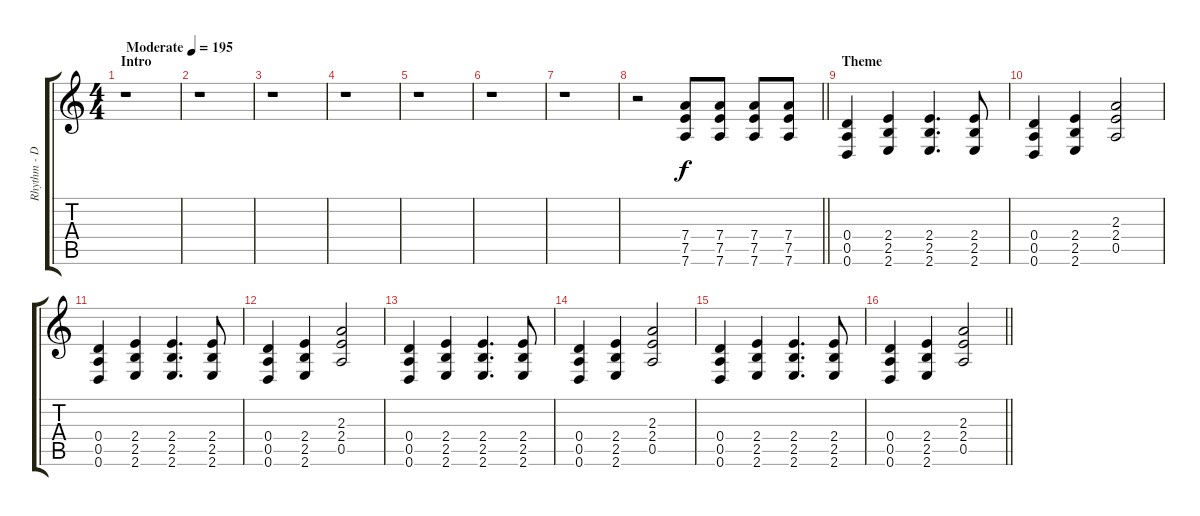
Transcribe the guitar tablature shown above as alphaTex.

\track ("Rhythm - Deryck" "Rhythm - D") {instrument distortionguitar}
\staff {score tabs}
\tuning (E4 B3 G3 D3 A2 D2) {hide}
\ts (4 4)
\section ("" "Intro")
\tempo (195 "Moderate")
\clef g2
\ks c
r.1{dy f instrument distortionguitar} |
r.1 |
r.1 |
r.1 |
r.1 |
r.1 |
r.1 |
\barLineRight lightlight
r.2 (7.4 7.5 7.6).8 (7.4 7.5 7.6).8 (7.4 7.5 7.6).8 (7.4 7.5 7.6).8 |
\section ("" "Theme")
(0.4 0.5 0.6).4 (2.4 2.5 2.6).4 (2.4 2.5 2.6).4{d} (2.4 2.5 2.6).8 |
(0.4 0.5 0.6).4 (2.4 2.5 2.6).4 (2.3 2.4 0.5).2 |
(0.4 0.5 0.6).4 (2.4 2.5 2.6).4 (2.4 2.5 2.6).4{d} (2.4 2.5 2.6).8 |
(0.4 0.5 0.6).4 (2.4 2.5 2.6).4 (2.3 2.4 0.5).2 |
(0.4 0.5 0.6).4 (2.4 2.5 2.6).4 (2.4 2.5 2.6).4{d} (2.4 2.5 2.6).8 |
(0.4 0.5 0.6).4 (2.4 2.5 2.6).4 (2.3 2.4 0.5).2 |
(0.4 0.5 0.6).4 (2.4 2.5 2.6).4 (2.4 2.5 2.6).4{d} (2.4 2.5 2.6).8 |
\barLineRight lightlight
(0.4 0.5 0.6).4 (2.4 2.5 2.6).4 (2.3 2.4 0.5).2
